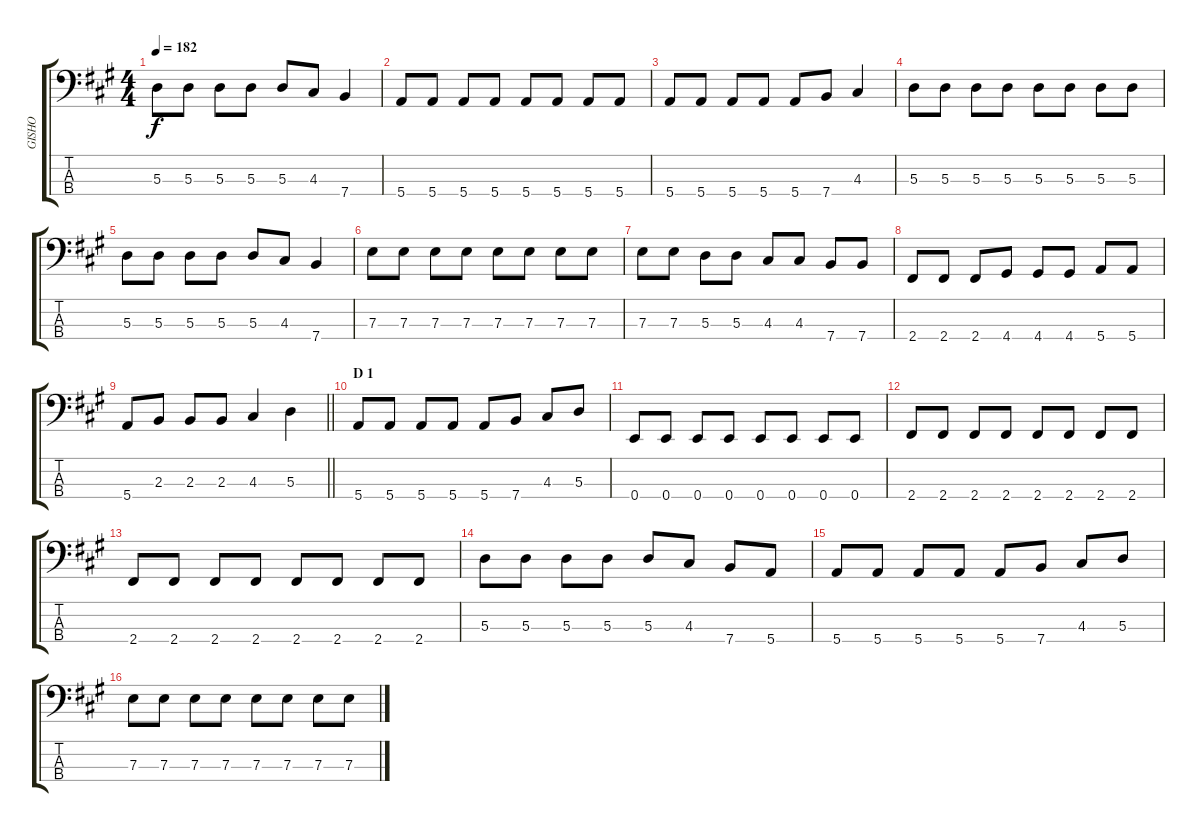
\track ("GISHO" "GISHO") {instrument electricbasspick}
\staff {score tabs}
\tuning (G2 D2 A1 E1) {hide}
\ts (4 4)
\tempo 182
\clef f4
\ks a
5.3.8{dy f} 5.3.8 5.3.8 5.3.8 5.3.8 4.3.8 7.4.4 |
5.4.8 5.4.8 5.4.8 5.4.8 5.4.8 5.4.8 5.4.8 5.4.8 |
5.4.8 5.4.8 5.4.8 5.4.8 5.4.8 7.4.8 4.3.4 |
5.3.8 5.3.8 5.3.8 5.3.8 5.3.8 5.3.8 5.3.8 5.3.8 |
5.3.8 5.3.8 5.3.8 5.3.8 5.3.8 4.3.8 7.4.4 |
7.3.8 7.3.8 7.3.8 7.3.8 7.3.8 7.3.8 7.3.8 7.3.8 |
7.3.8 7.3.8 5.3.8 5.3.8 4.3.8 4.3.8 7.4.8 7.4.8 |
2.4.8 2.4.8 2.4.8 4.4.8 4.4.8 4.4.8 5.4.8 5.4.8 |
\barLineRight lightlight
5.4.8 2.3.8 2.3.8 2.3.8 4.3.4 5.3.4 |
\section ("" "D 1")
5.4.8 5.4.8 5.4.8 5.4.8 5.4.8 7.4.8 4.3.8 5.3.8 |
0.4.8 0.4.8 0.4.8 0.4.8 0.4.8 0.4.8 0.4.8 0.4.8 |
2.4.8 2.4.8 2.4.8 2.4.8 2.4.8 2.4.8 2.4.8 2.4.8 |
2.4.8 2.4.8 2.4.8 2.4.8 2.4.8 2.4.8 2.4.8 2.4.8 |
5.3.8 5.3.8 5.3.8 5.3.8 5.3.8 4.3.8 7.4.8 5.4.8 |
5.4.8 5.4.8 5.4.8 5.4.8 5.4.8 7.4.8 4.3.8 5.3.8 |
7.3.8 7.3.8 7.3.8 7.3.8 7.3.8 7.3.8 7.3.8 7.3.8
